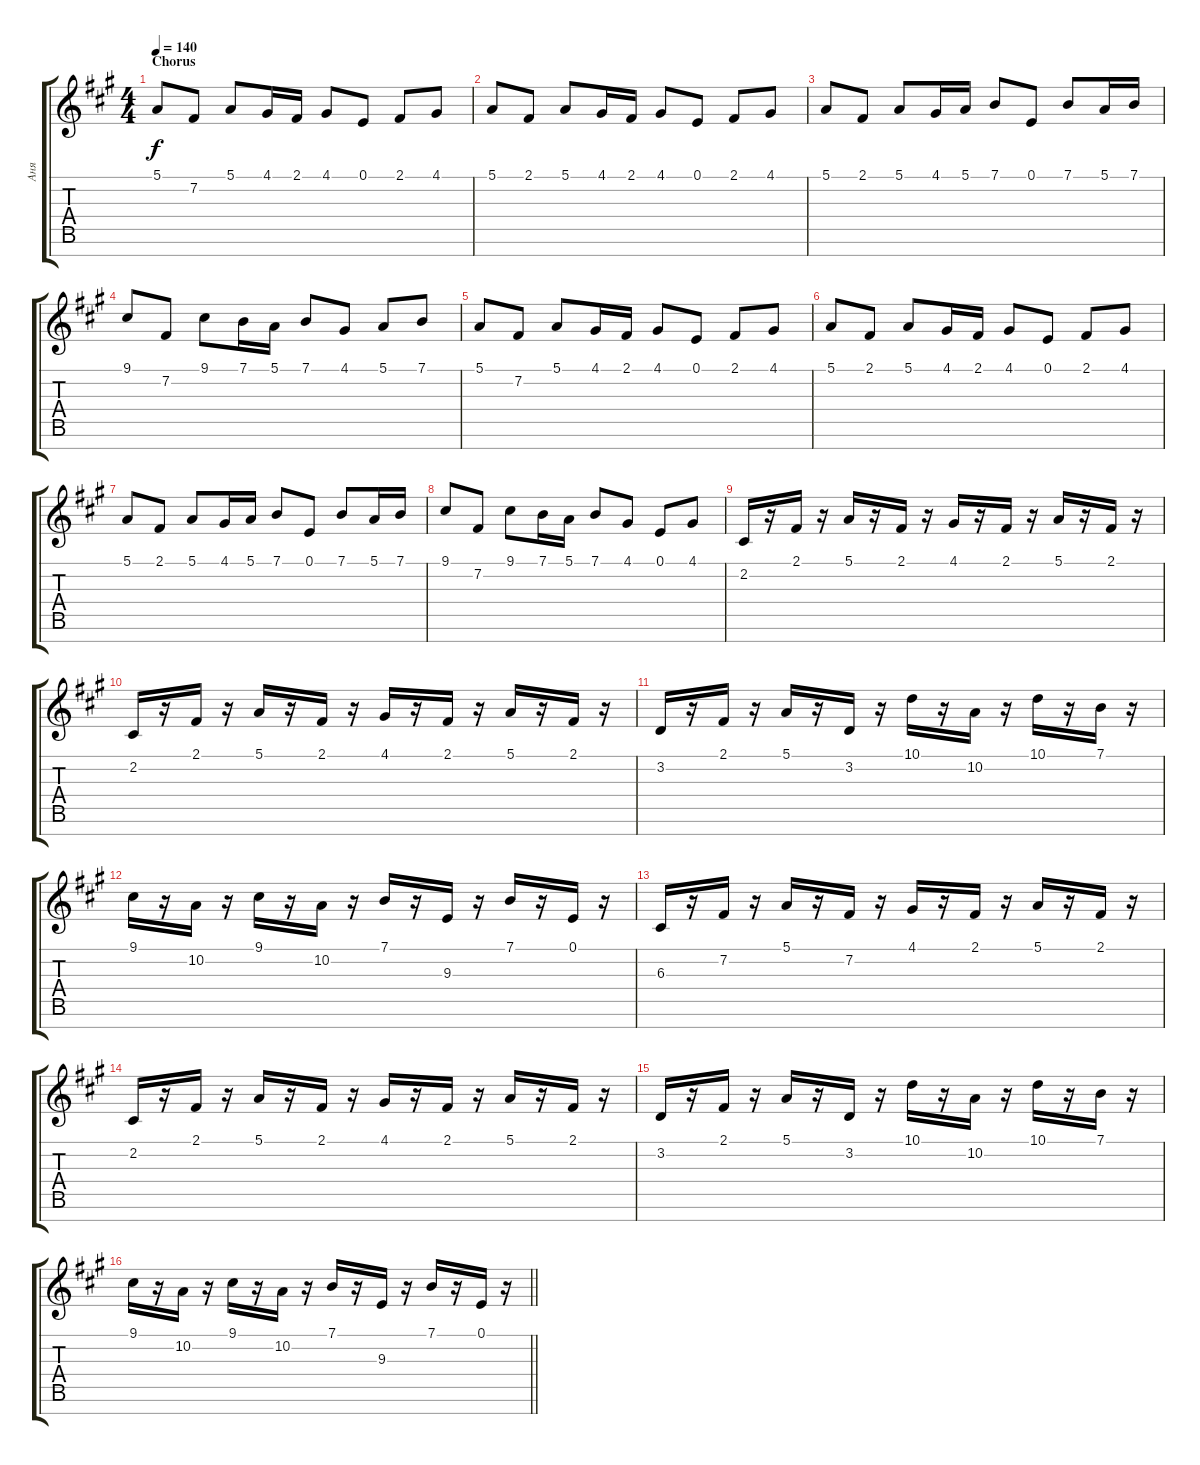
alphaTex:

\track ("Аня" "Аня") {instrument fx1rain}
\staff {score tabs}
\tuning (E4 B3 G3 D3 A2 E2 B1) {hide}
\ts (4 4)
\section ("" "Chorus")
\tempo 140
\clef g2
\ks f#minor
5.1.8{dy f} 7.2.8 5.1.8 4.1.16 2.1.16 4.1.8 0.1.8 2.1.8 4.1.8 |
5.1.8 2.1.8 5.1.8 4.1.16 2.1.16 4.1.8 0.1.8 2.1.8 4.1.8 |
5.1.8 2.1.8 5.1.8 4.1.16 5.1.16 7.1.8 0.1.8 7.1.8 5.1.16 7.1.16 |
9.1.8 7.2.8 9.1.8 7.1.16 5.1.16 7.1.8 4.1.8 5.1.8 7.1.8 |
5.1.8 7.2.8 5.1.8 4.1.16 2.1.16 4.1.8 0.1.8 2.1.8 4.1.8 |
5.1.8 2.1.8 5.1.8 4.1.16 2.1.16 4.1.8 0.1.8 2.1.8 4.1.8 |
5.1.8 2.1.8 5.1.8 4.1.16 5.1.16 7.1.8 0.1.8 7.1.8 5.1.16 7.1.16 |
9.1.8 7.2.8 9.1.8 7.1.16 5.1.16 7.1.8 4.1.8 0.1.8 4.1.8 |
2.2.16 r.16 2.1.16 r.16 5.1.16 r.16 2.1.16 r.16 4.1.16 r.16 2.1.16 r.16 5.1.16 r.16 2.1.16 r.16 |
2.2.16 r.16 2.1.16 r.16 5.1.16 r.16 2.1.16 r.16 4.1.16 r.16 2.1.16 r.16 5.1.16 r.16 2.1.16 r.16 |
3.2.16 r.16 2.1.16 r.16 5.1.16 r.16 3.2.16 r.16 10.1.16 r.16 10.2.16 r.16 10.1.16 r.16 7.1.16 r.16 |
9.1.16 r.16 10.2.16 r.16 9.1.16 r.16 10.2.16 r.16 7.1.16 r.16 9.3.16 r.16 7.1.16 r.16 0.1.16 r.16 |
6.3.16 r.16 7.2.16 r.16 5.1.16 r.16 7.2.16 r.16 4.1.16 r.16 2.1.16 r.16 5.1.16 r.16 2.1.16 r.16 |
2.2.16 r.16 2.1.16 r.16 5.1.16 r.16 2.1.16 r.16 4.1.16 r.16 2.1.16 r.16 5.1.16 r.16 2.1.16 r.16 |
3.2.16 r.16 2.1.16 r.16 5.1.16 r.16 3.2.16 r.16 10.1.16 r.16 10.2.16 r.16 10.1.16 r.16 7.1.16 r.16 |
\barLineRight lightlight
9.1.16 r.16 10.2.16 r.16 9.1.16 r.16 10.2.16 r.16 7.1.16 r.16 9.3.16 r.16 7.1.16 r.16 0.1.16 r.16
